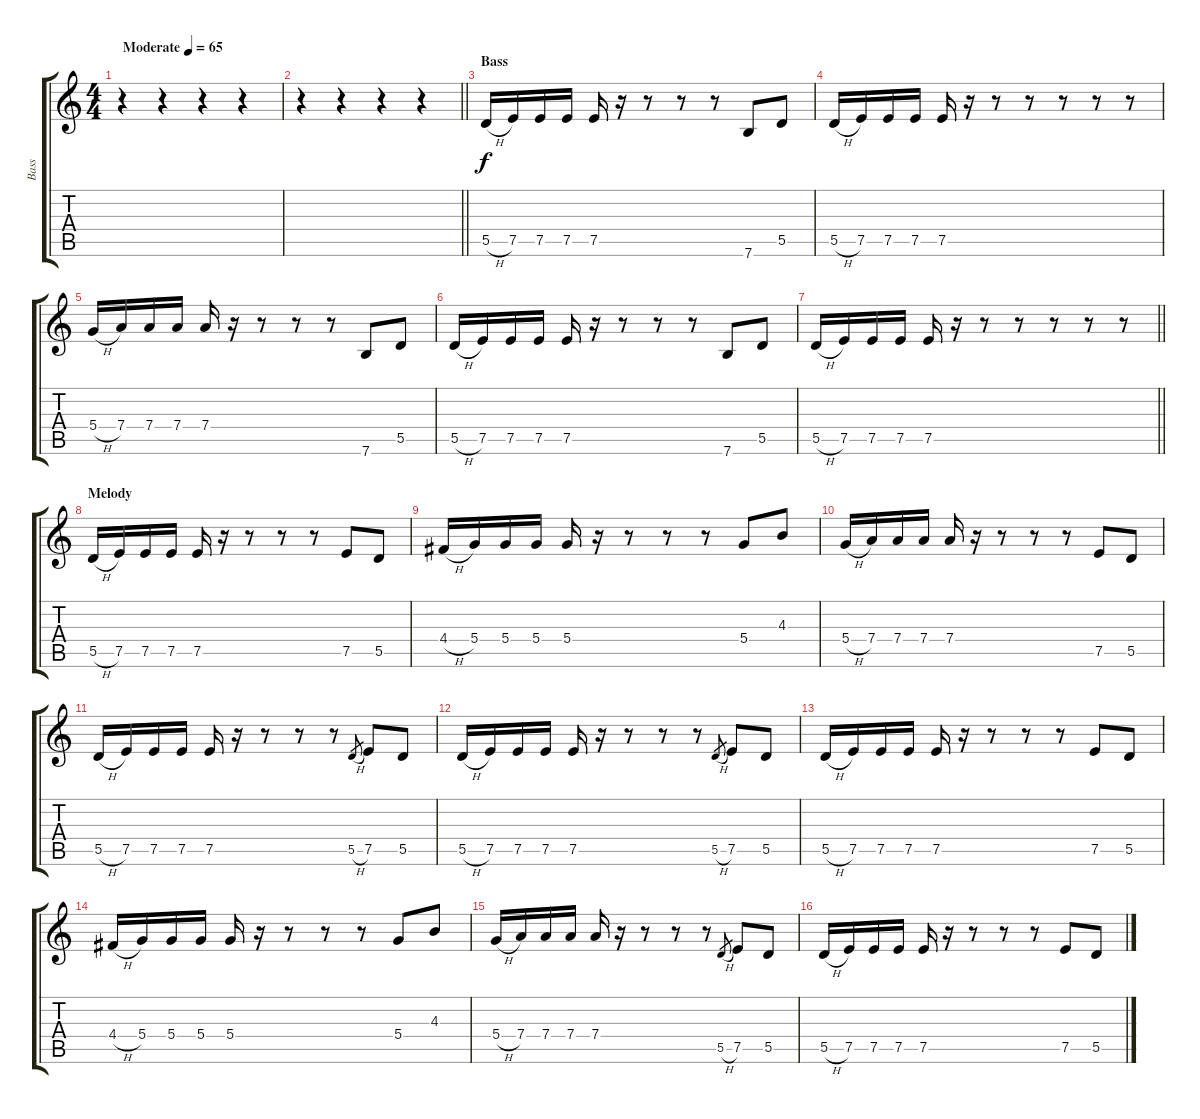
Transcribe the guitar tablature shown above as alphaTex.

\track ("Bass" "Bass") {instrument acousticbass}
\staff {score tabs}
\tuning (E4 B3 G3 D3 A2 E2) {hide}
\ts (4 4)
\tempo (65 "Moderate")
\clef g2
\ks c
r.4{dy f instrument acousticbass} r.4 r.4 r.4 |
\barLineRight lightlight
r.4 r.4 r.4 r.4 |
\section ("" "Bass")
5.5{h}.16 7.5.16 7.5.16 7.5.16 7.5.16 r.16 r.8 r.8 r.8 7.6.8 5.5.8 |
5.5{h}.16 7.5.16 7.5.16 7.5.16 7.5.16 r.16 r.8 r.8 r.8 r.8 r.8 |
5.4{h}.16 7.4.16 7.4.16 7.4.16 7.4.16 r.16 r.8 r.8 r.8 7.6.8 5.5.8 |
5.5{h}.16 7.5.16 7.5.16 7.5.16 7.5.16 r.16 r.8 r.8 r.8 7.6.8 5.5.8 |
\barLineRight lightlight
5.5{h}.16 7.5.16 7.5.16 7.5.16 7.5.16 r.16 r.8 r.8 r.8 r.8 r.8 |
\section ("" "Melody")
5.5{h}.16 7.5.16 7.5.16 7.5.16 7.5.16 r.16 r.8 r.8 r.8 7.5.8 5.5.8 |
4.4{h}.16 5.4.16 5.4.16 5.4.16 5.4.16 r.16 r.8 r.8 r.8 5.4.8 4.3.8 |
5.4{h}.16 7.4.16 7.4.16 7.4.16 7.4.16 r.16 r.8 r.8 r.8 7.5.8 5.5.8 |
5.5{h}.16 7.5.16 7.5.16 7.5.16 7.5.16 r.16 r.8 r.8 r.8 5.5{h}.8{gr} 7.5.8 5.5.8 |
5.5{h}.16 7.5.16 7.5.16 7.5.16 7.5.16 r.16 r.8 r.8 r.8 5.5{h}.8{gr} 7.5.8 5.5.8 |
5.5{h}.16 7.5.16 7.5.16 7.5.16 7.5.16 r.16 r.8 r.8 r.8 7.5.8 5.5.8 |
4.4{h}.16 5.4.16 5.4.16 5.4.16 5.4.16 r.16 r.8 r.8 r.8 5.4.8 4.3.8 |
5.4{h}.16 7.4.16 7.4.16 7.4.16 7.4.16 r.16 r.8 r.8 r.8 5.5{h}.8{gr} 7.5.8 5.5.8 |
5.5{h}.16 7.5.16 7.5.16 7.5.16 7.5.16 r.16 r.8 r.8 r.8 7.5.8 5.5.8
